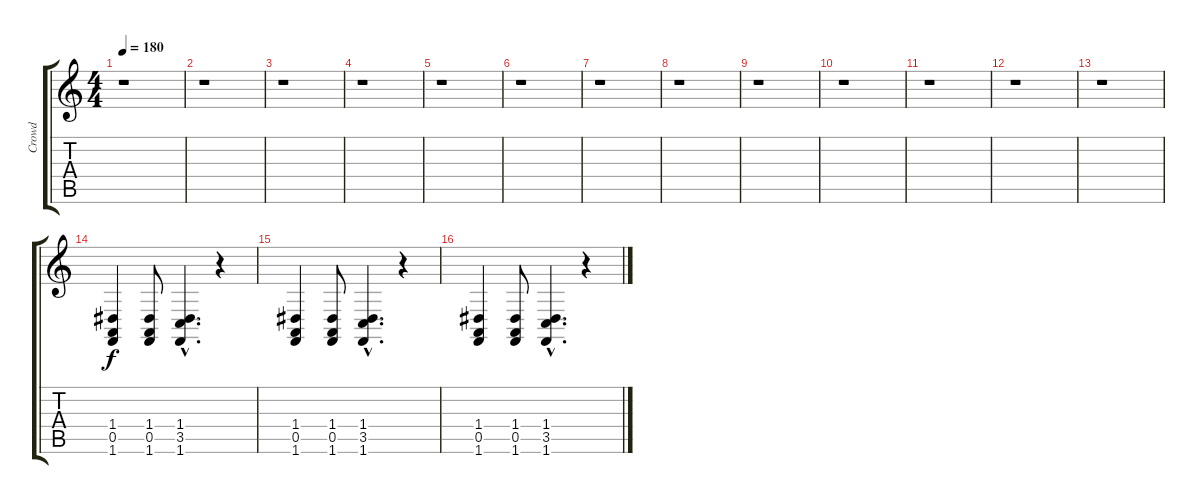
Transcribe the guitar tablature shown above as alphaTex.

\track ("Crowd" "Crowd") {instrument seashore}
\staff {score tabs}
\tuning (E4 B3 G3 D3 A2 E2) {hide}
\ts (4 4)
\tempo 180
\clef g2
\ks c
r.1{dy f} |
r.1 |
r.1 |
r.1 |
r.1 |
r.1 |
r.1 |
r.1 |
r.1 |
r.1 |
r.1 |
r.1 |
r.1 |
(1.4 0.5 1.6).4 (1.4 0.5 1.6).8 (1.4{hac} 3.5{hac} 1.6{hac}).4{d} r.4 |
(1.4 0.5 1.6).4 (1.4 0.5 1.6).8 (1.4{hac} 3.5{hac} 1.6{hac}).4{d} r.4 |
(1.4 0.5 1.6).4 (1.4 0.5 1.6).8 (1.4{hac} 3.5{hac} 1.6{hac}).4{d} r.4
